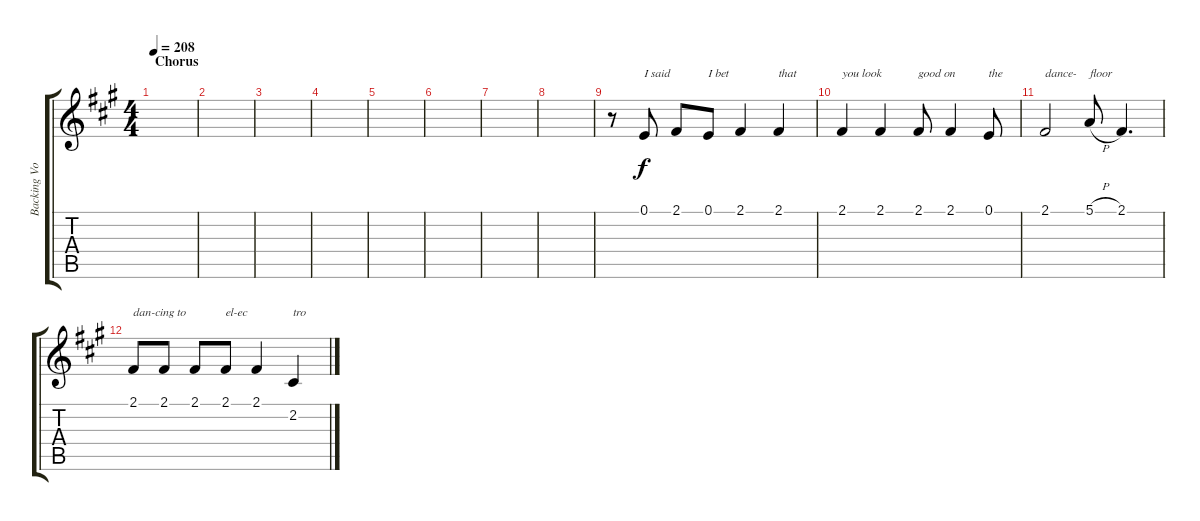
\track ("Backing Vocals" "Backing Vo") {instrument lead5charang}
\staff {score tabs}
\tuning (E4 B3 G3 D3 A2 E2) {hide}
\ts (4 4)
\section ("" "Chorus")
\tempo 208
\clef g2
\ks a
|
|
|
|
|
|
|
|
r.8 0.1.8{txt "I said"} 2.1.8 0.1.8{txt "I bet"} 2.1.4 2.1.4{txt "that"} |
2.1.4{txt "you look"} 2.1.4 2.1.8{txt "good on"} 2.1.4 0.1.8{txt "the"} |
2.1.2{txt "dance-"} 5.1{h}.8{txt "floor"} 2.1.4{d} |
2.1.8{txt "dan-cing to"} 2.1.8 2.1.8 2.1.8{txt "el-ec"} 2.1.4 2.2.4{txt "tro"}
